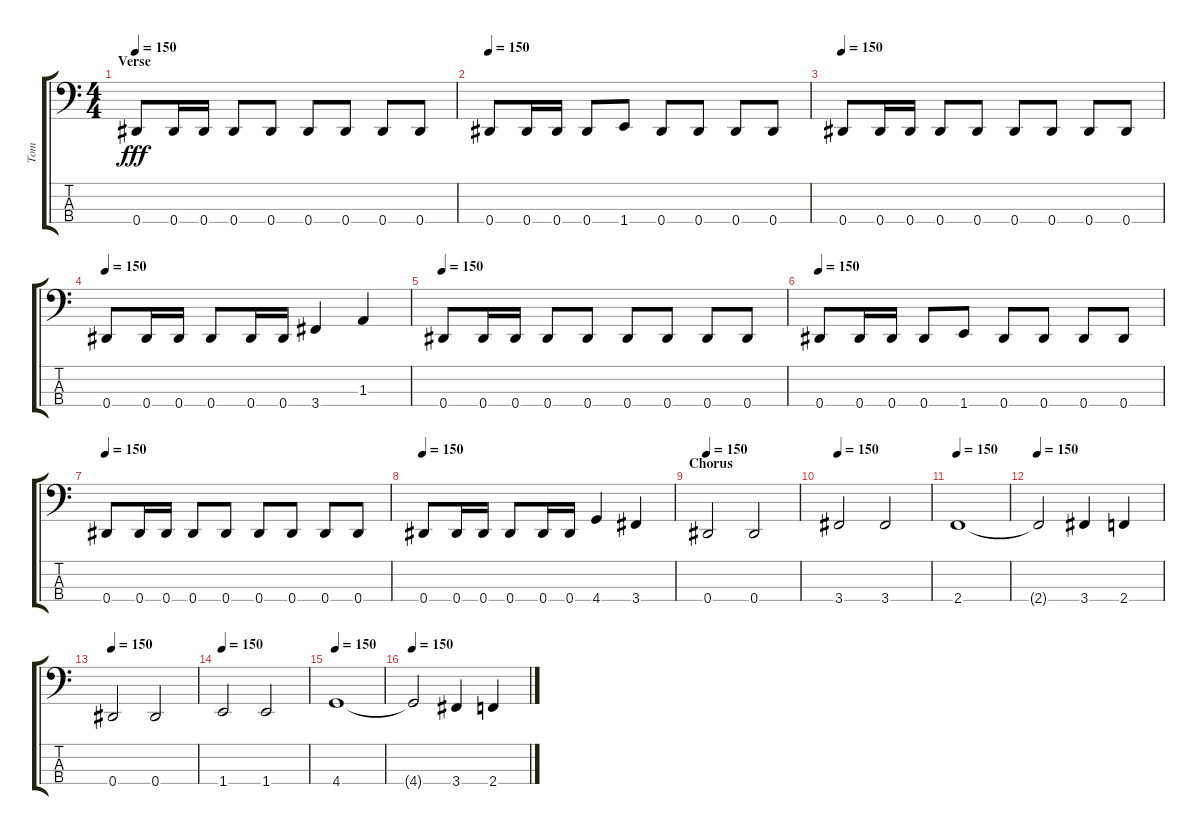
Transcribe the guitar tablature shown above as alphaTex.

\track ("Tom" "Tom") {instrument electricbasspick}
\staff {score tabs}
\tuning (Gb2 Db2 Ab1 Eb1) {hide}
\ts (4 4)
\section ("" "Verse")
\tempo 150
\clef f4
\ks c
0.4.8{dy fff} 0.4.16 0.4.16 0.4.8 0.4.8 0.4.8 0.4.8 0.4.8 0.4.8 |
\tempo 150
0.4.8 0.4.16 0.4.16 0.4.8 1.4.8 0.4.8 0.4.8 0.4.8 0.4.8 |
\tempo 150
0.4.8 0.4.16 0.4.16 0.4.8 0.4.8 0.4.8 0.4.8 0.4.8 0.4.8 |
\tempo 150
0.4.8 0.4.16 0.4.16 0.4.8 0.4.16 0.4.16 3.4.4 1.3.4 |
\tempo 150
0.4.8 0.4.16 0.4.16 0.4.8 0.4.8 0.4.8 0.4.8 0.4.8 0.4.8 |
\tempo 150
0.4.8 0.4.16 0.4.16 0.4.8 1.4.8 0.4.8 0.4.8 0.4.8 0.4.8 |
\tempo 150
0.4.8 0.4.16 0.4.16 0.4.8 0.4.8 0.4.8 0.4.8 0.4.8 0.4.8 |
\tempo 150
0.4.8 0.4.16 0.4.16 0.4.8 0.4.16 0.4.16 4.4.4 3.4.4 |
\section ("" "Chorus")
\tempo 150
0.4.2 0.4.2 |
\tempo 150
3.4.2 3.4.2 |
\tempo 150
2.4.1 |
\tempo 150
2.4{t}.2 3.4.4 2.4.4 |
\tempo 150
0.4.2 0.4.2 |
\tempo 150
1.4.2 1.4.2 |
\tempo 150
4.4.1 |
\tempo 150
4.4{t}.2 3.4.4 2.4.4
